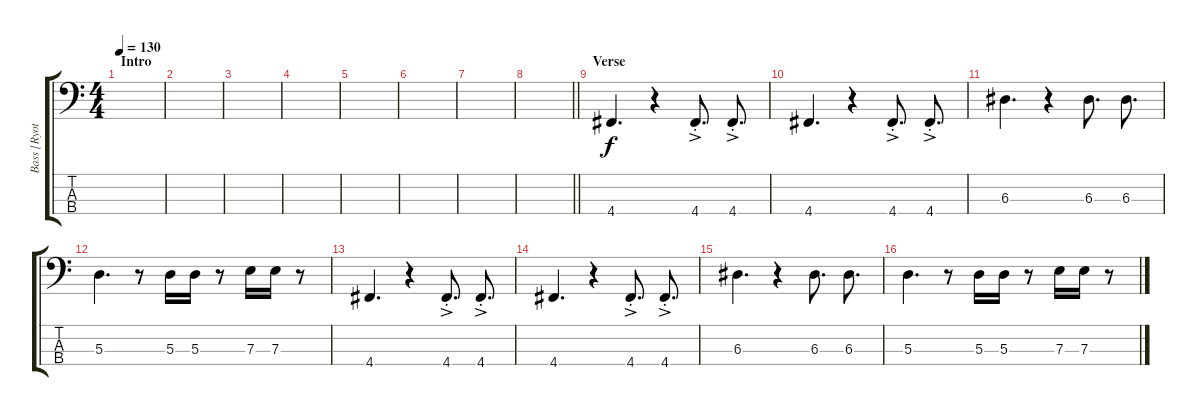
\track ("Bass [Ryota]" "Bass [Ryot") {instrument electricbassfinger}
\staff {score tabs}
\tuning (G2 D2 A1 D1) {hide}
\ts (4 4)
\section ("" "Intro")
\tempo 130
\clef f4
\ks c
|
|
|
|
|
|
|
\barLineRight lightlight
|
\section ("" "Verse")
4.4.4{d} r.4 4.4{ac st}.8{d} 4.4{ac st}.8{d} |
4.4.4{d} r.4 4.4{ac st}.8{d} 4.4{ac st}.8{d} |
6.3.4{d} r.4 6.3.8{d} 6.3.8{d} |
5.3.4{d} r.8 5.3.16 5.3.16 r.8 7.3.16 7.3.16 r.8 |
4.4.4{d} r.4 4.4{ac st}.8{d} 4.4{ac st}.8{d} |
4.4.4{d} r.4 4.4{ac st}.8{d} 4.4{ac st}.8{d} |
6.3.4{d} r.4 6.3.8{d} 6.3.8{d} |
5.3.4{d} r.8 5.3.16 5.3.16 r.8 7.3.16 7.3.16 r.8
